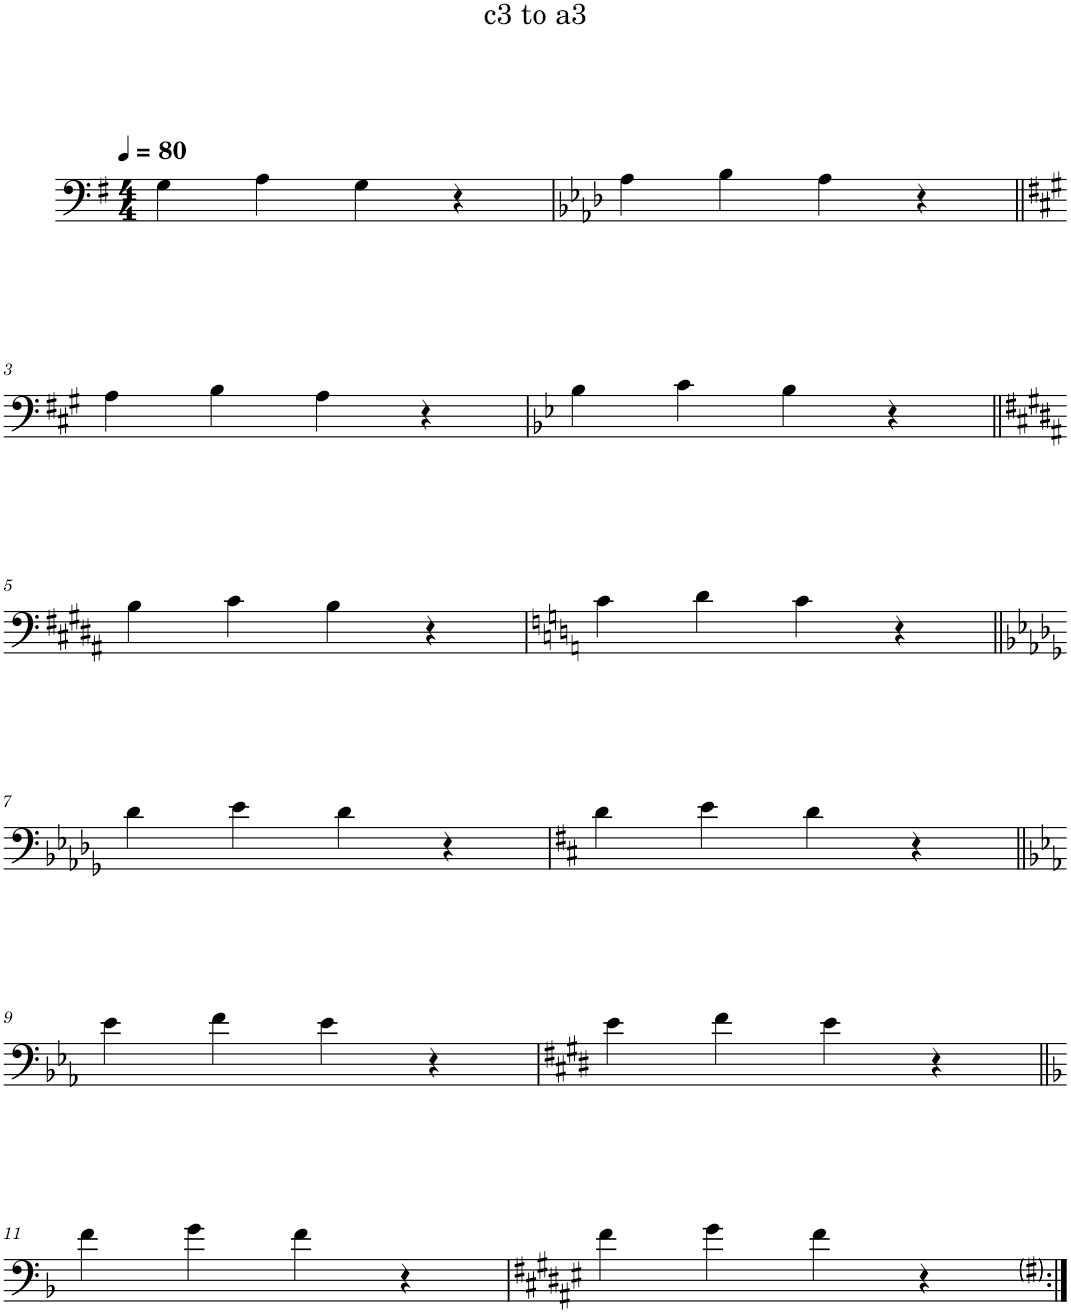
**kern
*part1
*staff1
*I"Tenor
*I'T.
*clefF4
*k[f#]
*M4/4
*MM80
=1
4G\
4A\
4G\
4r
=2
*k[b-e-a-d-]
4A-\
4B-\
4A-\
4r
!!LO:LB:g=z
=3||
*k[f#c#g#]
4A\
4B\
4A\
4r
=4
*k[b-e-]
4B-\
4c\
4B-\
4r
!!LO:LB:g=z
=5||
*k[f#c#g#d#a#]
4B\
4c#\
4B\
4r
=6
*k[]
4c\
4d\
4c\
4r
!!LO:LB:g=z
=7||
*k[b-e-a-d-g-]
4d-\
4e-\
4d-\
4r
=8
*k[f#c#]
4d\
4e\
4d\
4r
!!LO:LB:g=z
=9||
*k[b-e-a-]
4e-\
4f\
4e-\
4r
=10
*k[f#c#g#d#]
4e\
4f#\
4e\
4r
!!LO:LB:g=z
=11||
*k[b-]
4f\
4g\
4f\
4r
=12
*k[f#c#g#d#a#e#]
4f#\
4g#\
4f#\
4r
=:|!
*-
